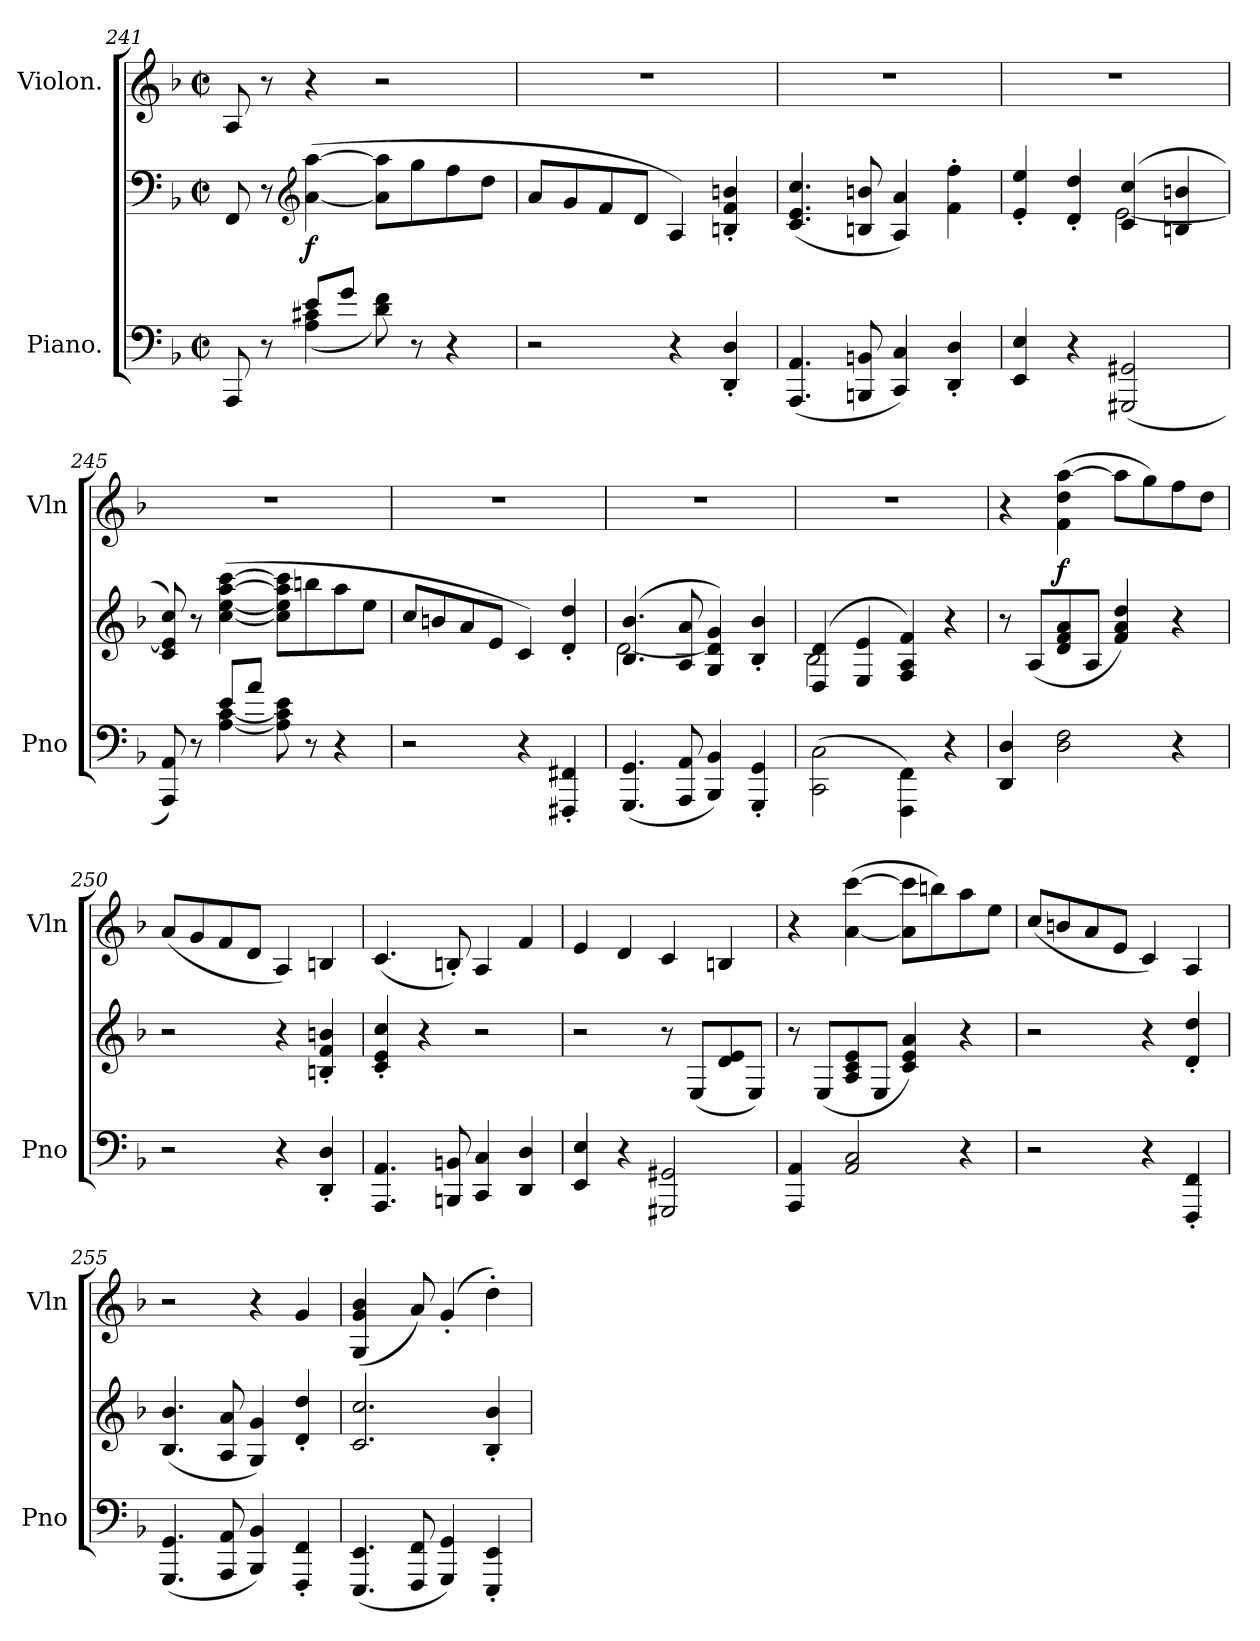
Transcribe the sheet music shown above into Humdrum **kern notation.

**kern	**kern	**dynam	**kern	**dynam
*part2	*part2	*part2	*part1	*part1
*staff3	*staff2	*staff2/3	*staff1	*staff1
*I"Piano.	*	*	*I"Violon.	*
*I'Pno	*	*	*I'Vln	*
*clefF4	*clefF4	*	*clefG2	*
*k[b-]	*k[b-]	*	*k[b-]	*
*M2/2	*M2/2	*	*M2/2	*
*met(c|)	*met(c|)	*	*met(c|)	*
=241	=241	=241	=241	=241
*^	*	*	*	*
8AAA/	4ryy	8FF/	.	8A/	.
8r	.	8r	.	8r	.
*	*	*clefG2	*	*	*
8e/L	(4A\ 4c#X\	([4a\ [4aa\	f	4r	.
8g/J	.	.	.	.	.
8ryy	8d\ 8f\)	8a]\ 8aa]\L	.	2r	.
8r	8ryy	8gg\	.	.	.
4r	4ryy	8ff\	.	.	.
.	.	8dd\J	.	.	.
*v	*v	*	*	*	*
=242	=242	=242	=242	=242
2r	8a/L	.	1r	.
.	8g/	.	.	.
.	8f/	.	.	.
.	8d/J	.	.	.
4r	4A/)	.	.	.
4DD'/ 4D'/	4Bn'/ 4f'/ 4bn'/	.	.	.
=243	=243	=243	=243	=243
(4.AAA/ 4.AA/	(4.c/ 4.e/ 4.cc/	.	1r	.
8BBBn/ 8BBn/	8Bn/ 8bn/	.	.	.
4CC/ 4C/)	4A/ 4a/)	.	.	.
4DD'/ 4D'/	4f'\ 4ff'\	.	.	.
=244	=244	=244	=244	=244
*	*^	*	*	*
4EE/ 4E/	4e'/ 4ee'/	2ryy	.	1r	.
4r	4d'/ 4dd'/	.	.	.	.
(2GGG#X/ 2GG#X/	(4c/ 4cc/	[2e\	.	.	.
.	4Bn/ 4bn/	.	.	.	.
*	*v	*v	*	*	*
=245	=245	=245	=245	=245
*^	*	*	*	*
8AAA/ 8AA/)	4ryy	8c/ 8e]/ 8cc/)	.	1r	.
8r	.	8r	.	.	.
8e/L	[4A\ [4c\	([4cc\ [4ee\ [4aa\ [4ccc\	.	.	.
8a/J	.	.	.	.	.
8ryy	8A]\ 8c]\ 8e\	8cc]\ 8ee]\ 8aa]\ 8ccc]\L	.	.	.
8r	4.ryy	8bbn\	.	.	.
4r	.	8aa\	.	.	.
.	.	8ee\J	.	.	.
*v	*v	*	*	*	*
=246	=246	=246	=246	=246
2r	8cc/L	.	1r	.
.	8bn/	.	.	.
.	8a/	.	.	.
.	8e/J	.	.	.
4r	4c/)	.	.	.
4FFF#X'/ 4FF#X'/	4d'/ 4dd'/	.	.	.
=247	=247	=247	=247	=247
*	*^	*	*	*
(4.GGG/ 4.GG/	(<4.B-/ 4.b-/	[>2d\	.	1r	.
8AAA/ 8AA/	8A/ 8a/	.	.	.	.
4BBB-/ 4BB-/)	4G/ 4d]/ 4g/)	2ryy	.	.	.
4GGG'/ 4GG'/	4B-'/ 4b-'/	.	.	.	.
=248	=248	=248	=248	=248	=248
(<2CC\ 2C\	(4D/ 4d/	2B-\	.	1r	.
.	4E/ 4e/	.	.	.	.
4FFF\ 4FF\)	4F/ 4A/ 4f/)	2ryy	.	.	.
4r	4r	.	.	.	.
*	*v	*v	*	*	*
=249	=249	=249	=249	=249
4DD/ 4D/	8r	.	4r	.
.	(8A/L	.	.	.
2D\ 2F\	8d/ 8f/ 8a/	.	(4f\ 4dd\ [4aa\	f
.	8A/J	.	.	.
.	4f/ 4a/ 4dd/)	.	8aa\L]	.
.	.	.	8gg\)	.
4r	4r	.	8ff\	.
.	.	.	8dd\J	.
=250	=250	=250	=250	=250
2r	2r	.	(8a/L	.
.	.	.	8g/	.
.	.	.	8f/	.
.	.	.	8d/J	.
4r	4r	.	4A/)	.
4DD'/ 4D'/	4Bn'/ 4f'/ 4bn'/	.	4Bn/	.
=251	=251	=251	=251	=251
4.AAA/ 4.AA/	4c'/ 4e'/ 4cc'/	.	(4.c/	.
.	4r	.	.	.
8BBBn/ 8BBn/	.	.	8Bn'/)	.
4CC/ 4C/	2r	.	4A/	.
4DD/ 4D/	.	.	4f/	.
=252	=252	=252	=252	=252
4EE/ 4E/	2r	.	4e/	.
4r	.	.	4d/	.
2GGG#X/ 2GG#X/	8r	.	4c/	.
.	(8E/L	.	.	.
.	8d/ 8e/	.	4Bn/	.
.	8E/J)	.	.	.
=253	=253	=253	=253	=253
4AAA/ 4AA/	8r	.	4r	.
.	(8E/L	.	.	.
2AA/ 2C/	8A/ 8c/ 8e/	.	([4a\ [4ccc\	.
.	8E/J	.	.	.
.	4c/ 4e/ 4a/)	.	8a]\ 8ccc]\L	.
.	.	.	8bbn\)	.
4r	4r	.	8aa\	.
.	.	.	8ee\J	.
=254	=254	=254	=254	=254
2r	2r	.	(8cc/L	.
.	.	.	8bn/	.
.	.	.	8a/	.
.	.	.	8e/J	.
4r	4r	.	4c/)	.
4FFF'/ 4FF'/	4d'/ 4dd'/	.	4A/	.
=255	=255	=255	=255	=255
(4.GGG/ 4.GG/	(4.B-/ 4.b-/	.	2r	.
8AAA/ 8AA/	8A/ 8a/	.	.	.
4BBB-/ 4BB-/)	4G/ 4g/)	.	4r	.
4FFF'/ 4FF'/	4d'/ 4dd'/	.	4g/	.
=256	=256	=256	=256	=256
!	!	!	!LO:N:vis=4	!
(4.EEE/ 4.EE/	2.c/ 2.cc/	.	(>4.G/ 4.g/ 4.b-/	.
8FFF/ 8FF/	.	.	8a/)	.
4GGG/ 4GG/)	.	.	(4g'/	.
4EEE'/ 4EE'/	4B-'/ 4b-'/	.	4dd'\)	.
=	=	=	=	=
*-	*-	*-	*-	*-
